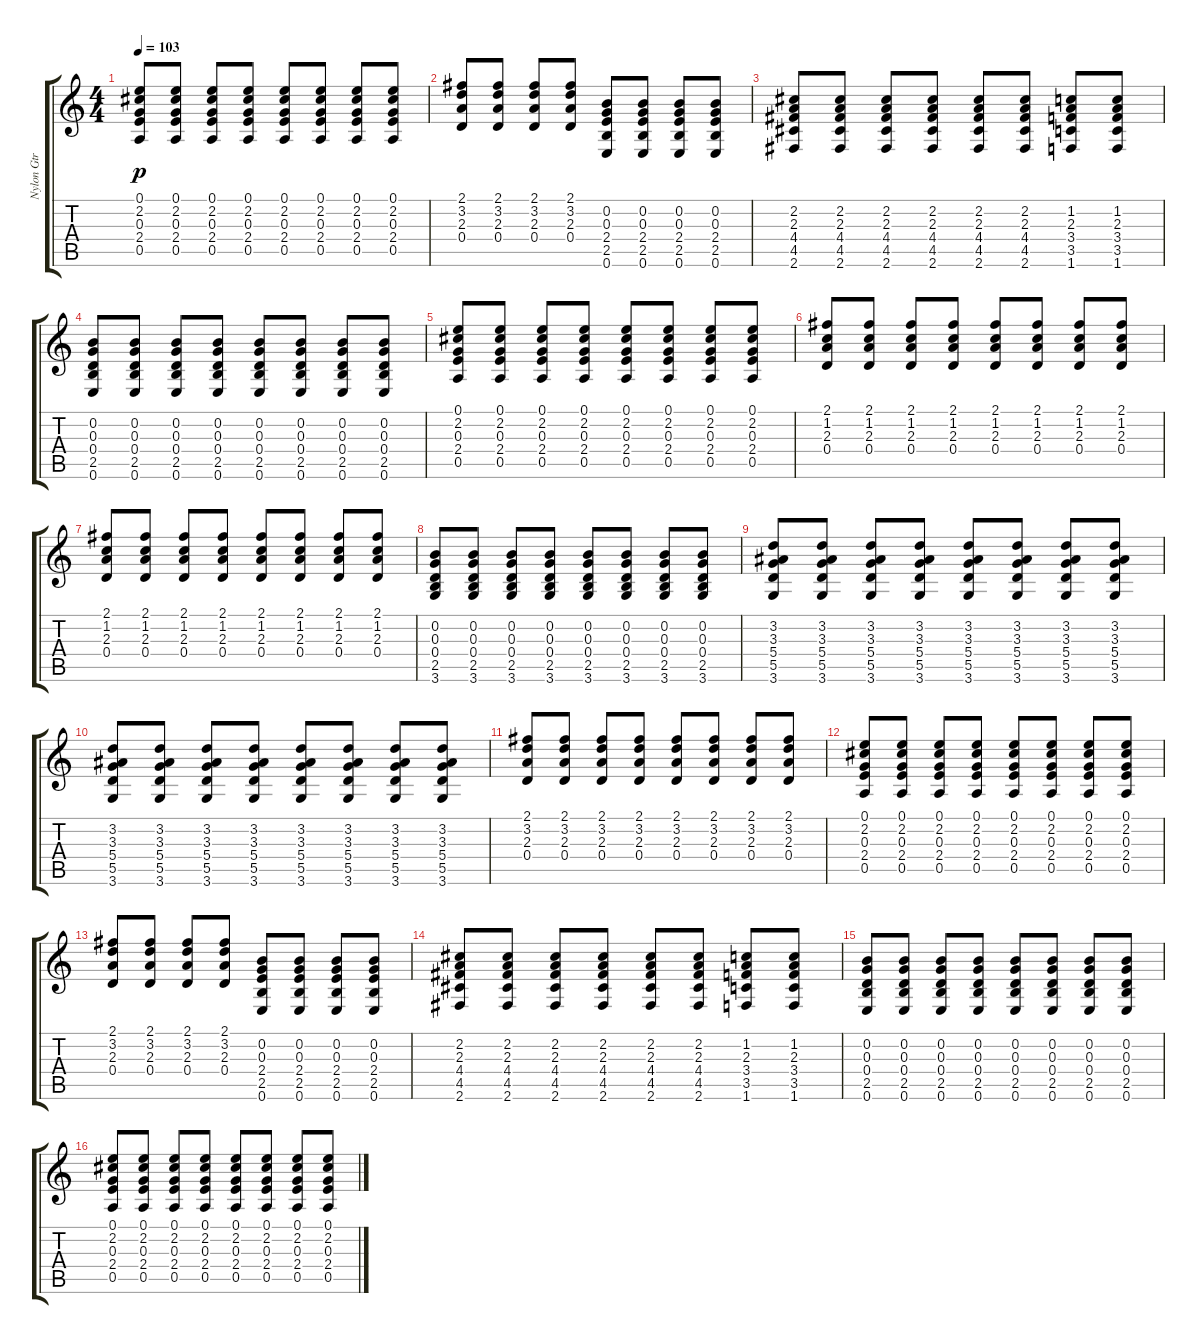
\track ("Nylon Gtr 2" "Nylon Gtr ") {instrument acousticguitarnylon}
\staff {score tabs}
\tuning (E4 B3 G3 D3 A2 E2) {hide}
\ts (4 4)
\tempo 103
\clef g2
\ks c
(0.1 2.2 0.3 2.4 0.5).8{dy p} (0.1 2.2 0.3 2.4 0.5).8 (0.1 2.2 0.3 2.4 0.5).8 (0.1 2.2 0.3 2.4 0.5).8 (0.1 2.2 0.3 2.4 0.5).8 (0.1 2.2 0.3 2.4 0.5).8 (0.1 2.2 0.3 2.4 0.5).8 (0.1 2.2 0.3 2.4 0.5).8 |
(2.1 3.2 2.3 0.4).8 (2.1 3.2 2.3 0.4).8 (2.1 3.2 2.3 0.4).8 (2.1 3.2 2.3 0.4).8 (0.2 0.3 2.4 2.5 0.6).8 (0.2 0.3 2.4 2.5 0.6).8 (0.2 0.3 2.4 2.5 0.6).8 (0.2 0.3 2.4 2.5 0.6).8 |
(2.2 2.3 4.4 4.5 2.6).8 (2.2 2.3 4.4 4.5 2.6).8 (2.2 2.3 4.4 4.5 2.6).8 (2.2 2.3 4.4 4.5 2.6).8 (2.2 2.3 4.4 4.5 2.6).8 (2.2 2.3 4.4 4.5 2.6).8 (1.2 2.3 3.4 3.5 1.6).8 (1.2 2.3 3.4 3.5 1.6).8 |
(0.2 0.3 0.4 2.5 0.6).8 (0.2 0.3 0.4 2.5 0.6).8 (0.2 0.3 0.4 2.5 0.6).8 (0.2 0.3 0.4 2.5 0.6).8 (0.2 0.3 0.4 2.5 0.6).8 (0.2 0.3 0.4 2.5 0.6).8 (0.2 0.3 0.4 2.5 0.6).8 (0.2 0.3 0.4 2.5 0.6).8 |
(0.1 2.2 0.3 2.4 0.5).8 (0.1 2.2 0.3 2.4 0.5).8 (0.1 2.2 0.3 2.4 0.5).8 (0.1 2.2 0.3 2.4 0.5).8 (0.1 2.2 0.3 2.4 0.5).8 (0.1 2.2 0.3 2.4 0.5).8 (0.1 2.2 0.3 2.4 0.5).8 (0.1 2.2 0.3 2.4 0.5).8 |
(2.1 1.2 2.3 0.4).8 (2.1 1.2 2.3 0.4).8 (2.1 1.2 2.3 0.4).8 (2.1 1.2 2.3 0.4).8 (2.1 1.2 2.3 0.4).8 (2.1 1.2 2.3 0.4).8 (2.1 1.2 2.3 0.4).8 (2.1 1.2 2.3 0.4).8 |
(2.1 1.2 2.3 0.4).8 (2.1 1.2 2.3 0.4).8 (2.1 1.2 2.3 0.4).8 (2.1 1.2 2.3 0.4).8 (2.1 1.2 2.3 0.4).8 (2.1 1.2 2.3 0.4).8 (2.1 1.2 2.3 0.4).8 (2.1 1.2 2.3 0.4).8 |
(0.2 0.3 0.4 2.5 3.6).8 (0.2 0.3 0.4 2.5 3.6).8 (0.2 0.3 0.4 2.5 3.6).8 (0.2 0.3 0.4 2.5 3.6).8 (0.2 0.3 0.4 2.5 3.6).8 (0.2 0.3 0.4 2.5 3.6).8 (0.2 0.3 0.4 2.5 3.6).8 (0.2 0.3 0.4 2.5 3.6).8 |
(3.2 3.3 5.4 5.5 3.6).8 (3.2 3.3 5.4 5.5 3.6).8 (3.2 3.3 5.4 5.5 3.6).8 (3.2 3.3 5.4 5.5 3.6).8 (3.2 3.3 5.4 5.5 3.6).8 (3.2 3.3 5.4 5.5 3.6).8 (3.2 3.3 5.4 5.5 3.6).8 (3.2 3.3 5.4 5.5 3.6).8 |
(3.2 3.3 5.4 5.5 3.6).8 (3.2 3.3 5.4 5.5 3.6).8 (3.2 3.3 5.4 5.5 3.6).8 (3.2 3.3 5.4 5.5 3.6).8 (3.2 3.3 5.4 5.5 3.6).8 (3.2 3.3 5.4 5.5 3.6).8 (3.2 3.3 5.4 5.5 3.6).8 (3.2 3.3 5.4 5.5 3.6).8 |
(2.1 3.2 2.3 0.4).8 (2.1 3.2 2.3 0.4).8 (2.1 3.2 2.3 0.4).8 (2.1 3.2 2.3 0.4).8 (2.1 3.2 2.3 0.4).8 (2.1 3.2 2.3 0.4).8 (2.1 3.2 2.3 0.4).8 (2.1 3.2 2.3 0.4).8 |
(0.1 2.2 0.3 2.4 0.5).8 (0.1 2.2 0.3 2.4 0.5).8 (0.1 2.2 0.3 2.4 0.5).8 (0.1 2.2 0.3 2.4 0.5).8 (0.1 2.2 0.3 2.4 0.5).8 (0.1 2.2 0.3 2.4 0.5).8 (0.1 2.2 0.3 2.4 0.5).8 (0.1 2.2 0.3 2.4 0.5).8 |
(2.1 3.2 2.3 0.4).8 (2.1 3.2 2.3 0.4).8 (2.1 3.2 2.3 0.4).8 (2.1 3.2 2.3 0.4).8 (0.2 0.3 2.4 2.5 0.6).8 (0.2 0.3 2.4 2.5 0.6).8 (0.2 0.3 2.4 2.5 0.6).8 (0.2 0.3 2.4 2.5 0.6).8 |
(2.2 2.3 4.4 4.5 2.6).8 (2.2 2.3 4.4 4.5 2.6).8 (2.2 2.3 4.4 4.5 2.6).8 (2.2 2.3 4.4 4.5 2.6).8 (2.2 2.3 4.4 4.5 2.6).8 (2.2 2.3 4.4 4.5 2.6).8 (1.2 2.3 3.4 3.5 1.6).8 (1.2 2.3 3.4 3.5 1.6).8 |
(0.2 0.3 0.4 2.5 0.6).8 (0.2 0.3 0.4 2.5 0.6).8 (0.2 0.3 0.4 2.5 0.6).8 (0.2 0.3 0.4 2.5 0.6).8 (0.2 0.3 0.4 2.5 0.6).8 (0.2 0.3 0.4 2.5 0.6).8 (0.2 0.3 0.4 2.5 0.6).8 (0.2 0.3 0.4 2.5 0.6).8 |
(0.1 2.2 0.3 2.4 0.5).8 (0.1 2.2 0.3 2.4 0.5).8 (0.1 2.2 0.3 2.4 0.5).8 (0.1 2.2 0.3 2.4 0.5).8 (0.1 2.2 0.3 2.4 0.5).8 (0.1 2.2 0.3 2.4 0.5).8 (0.1 2.2 0.3 2.4 0.5).8 (0.1 2.2 0.3 2.4 0.5).8
